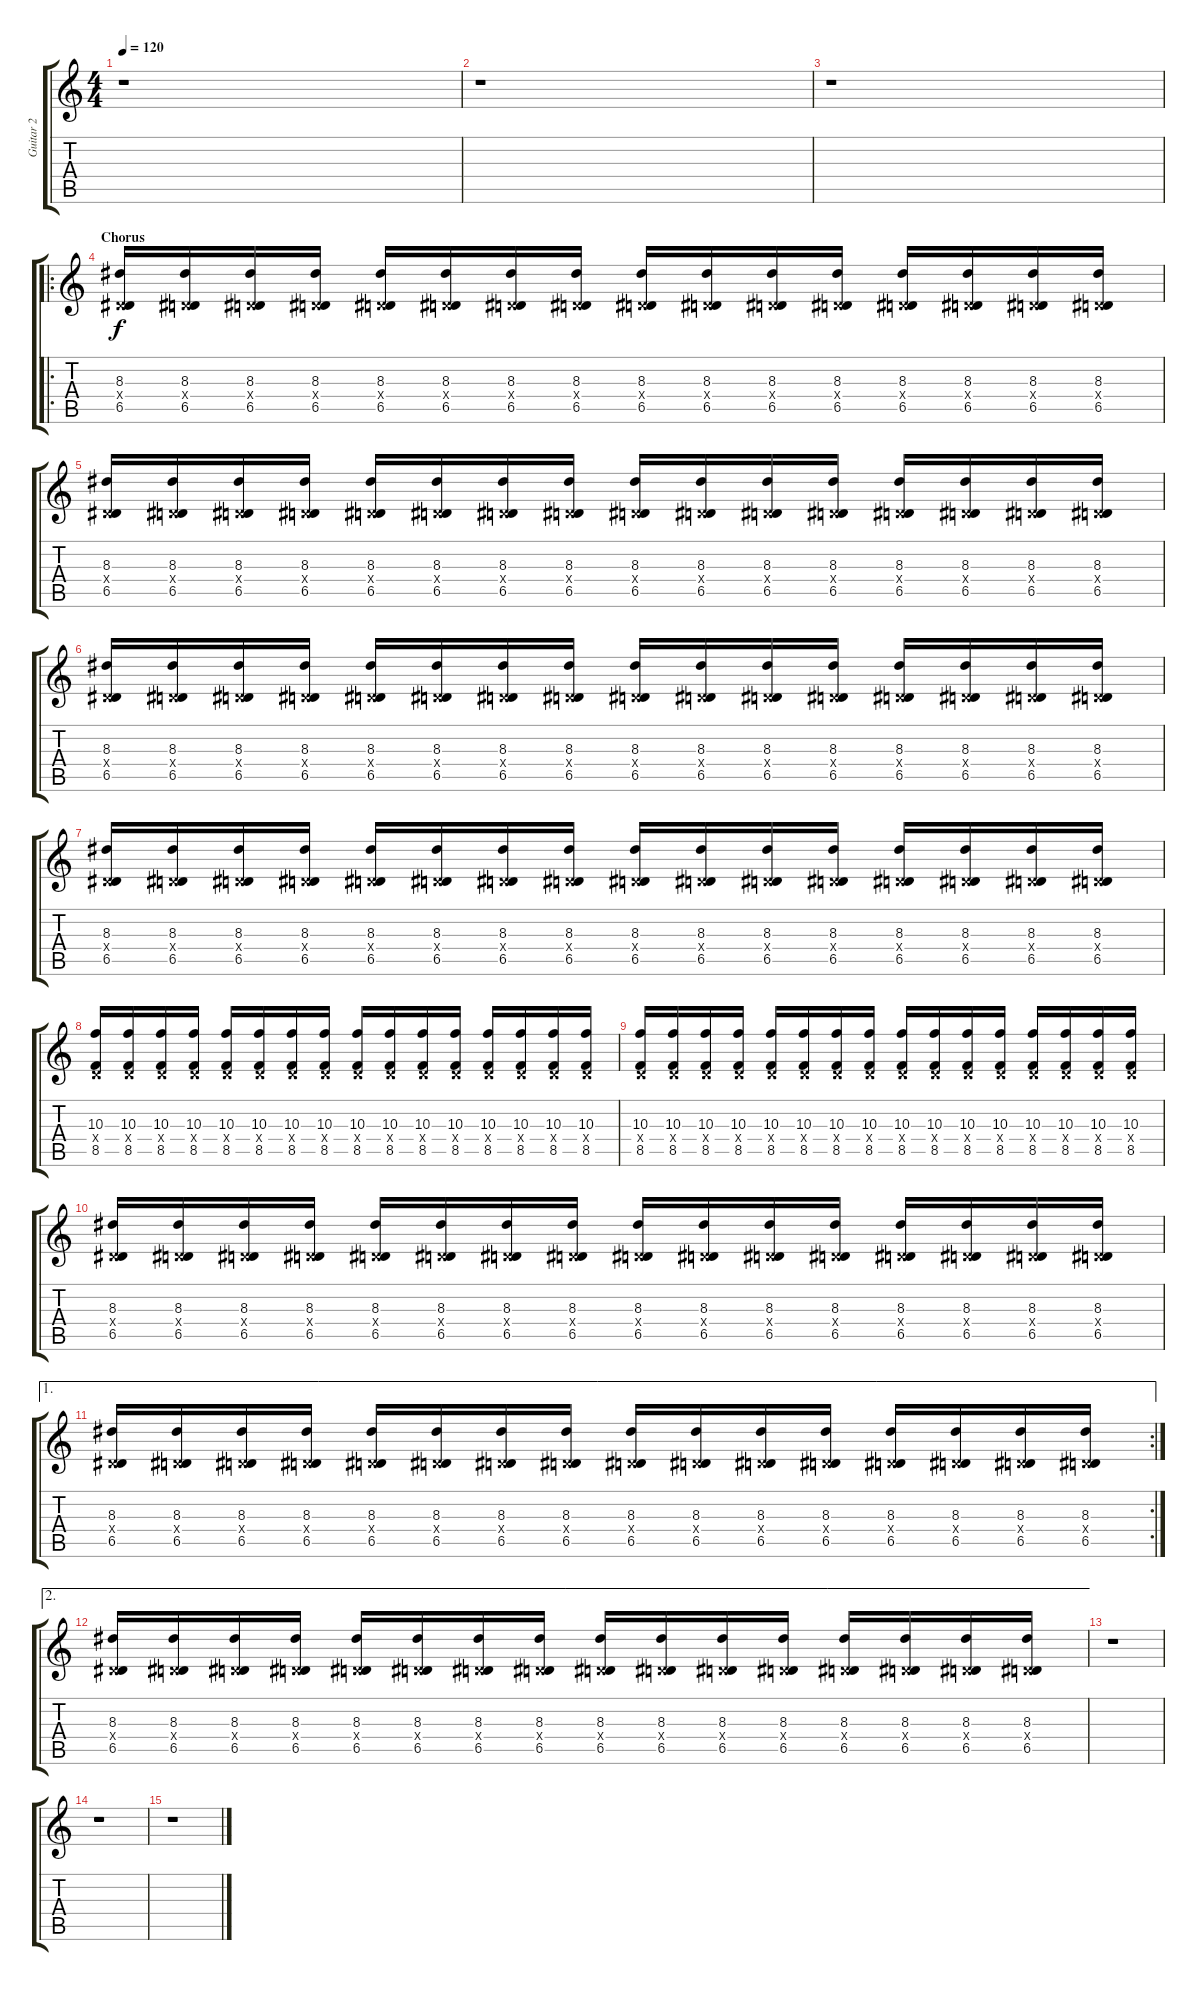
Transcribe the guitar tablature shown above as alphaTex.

\track ("Guitar 2" "Guitar 2") {instrument distortionguitar}
\staff {score tabs}
\tuning (E4 B3 G3 D3 A2 E2) {hide}
\ts (4 4)
\tempo 120
\clef g2
\ks c
r.1{dy f} |
r.1 |
r.1 |
\ro
\section ("" "Chorus")
(8.3 0.4{x} 6.5).16 (8.3 0.4{x} 6.5).16 (8.3 0.4{x} 6.5).16 (8.3 0.4{x} 6.5).16 (8.3 0.4{x} 6.5).16 (8.3 0.4{x} 6.5).16 (8.3 0.4{x} 6.5).16 (8.3 0.4{x} 6.5).16 (8.3 0.4{x} 6.5).16 (8.3 0.4{x} 6.5).16 (8.3 0.4{x} 6.5).16 (8.3 0.4{x} 6.5).16 (8.3 0.4{x} 6.5).16 (8.3 0.4{x} 6.5).16 (8.3 0.4{x} 6.5).16 (8.3 0.4{x} 6.5).16 |
(8.3 0.4{x} 6.5).16 (8.3 0.4{x} 6.5).16 (8.3 0.4{x} 6.5).16 (8.3 0.4{x} 6.5).16 (8.3 0.4{x} 6.5).16 (8.3 0.4{x} 6.5).16 (8.3 0.4{x} 6.5).16 (8.3 0.4{x} 6.5).16 (8.3 0.4{x} 6.5).16 (8.3 0.4{x} 6.5).16 (8.3 0.4{x} 6.5).16 (8.3 0.4{x} 6.5).16 (8.3 0.4{x} 6.5).16 (8.3 0.4{x} 6.5).16 (8.3 0.4{x} 6.5).16 (8.3 0.4{x} 6.5).16 |
(8.3 0.4{x} 6.5).16 (8.3 0.4{x} 6.5).16 (8.3 0.4{x} 6.5).16 (8.3 0.4{x} 6.5).16 (8.3 0.4{x} 6.5).16 (8.3 0.4{x} 6.5).16 (8.3 0.4{x} 6.5).16 (8.3 0.4{x} 6.5).16 (8.3 0.4{x} 6.5).16 (8.3 0.4{x} 6.5).16 (8.3 0.4{x} 6.5).16 (8.3 0.4{x} 6.5).16 (8.3 0.4{x} 6.5).16 (8.3 0.4{x} 6.5).16 (8.3 0.4{x} 6.5).16 (8.3 0.4{x} 6.5).16 |
(8.3 0.4{x} 6.5).16 (8.3 0.4{x} 6.5).16 (8.3 0.4{x} 6.5).16 (8.3 0.4{x} 6.5).16 (8.3 0.4{x} 6.5).16 (8.3 0.4{x} 6.5).16 (8.3 0.4{x} 6.5).16 (8.3 0.4{x} 6.5).16 (8.3 0.4{x} 6.5).16 (8.3 0.4{x} 6.5).16 (8.3 0.4{x} 6.5).16 (8.3 0.4{x} 6.5).16 (8.3 0.4{x} 6.5).16 (8.3 0.4{x} 6.5).16 (8.3 0.4{x} 6.5).16 (8.3 0.4{x} 6.5).16 |
(10.3 0.4{x} 8.5).16 (10.3 0.4{x} 8.5).16 (10.3 0.4{x} 8.5).16 (10.3 0.4{x} 8.5).16 (10.3 0.4{x} 8.5).16 (10.3 0.4{x} 8.5).16 (10.3 0.4{x} 8.5).16 (10.3 0.4{x} 8.5).16 (10.3 0.4{x} 8.5).16 (10.3 0.4{x} 8.5).16 (10.3 0.4{x} 8.5).16 (10.3 0.4{x} 8.5).16 (10.3 0.4{x} 8.5).16 (10.3 0.4{x} 8.5).16 (10.3 0.4{x} 8.5).16 (10.3 0.4{x} 8.5).16 |
(10.3 0.4{x} 8.5).16 (10.3 0.4{x} 8.5).16 (10.3 0.4{x} 8.5).16 (10.3 0.4{x} 8.5).16 (10.3 0.4{x} 8.5).16 (10.3 0.4{x} 8.5).16 (10.3 0.4{x} 8.5).16 (10.3 0.4{x} 8.5).16 (10.3 0.4{x} 8.5).16 (10.3 0.4{x} 8.5).16 (10.3 0.4{x} 8.5).16 (10.3 0.4{x} 8.5).16 (10.3 0.4{x} 8.5).16 (10.3 0.4{x} 8.5).16 (10.3 0.4{x} 8.5).16 (10.3 0.4{x} 8.5).16 |
(8.3 0.4{x} 6.5).16 (8.3 0.4{x} 6.5).16 (8.3 0.4{x} 6.5).16 (8.3 0.4{x} 6.5).16 (8.3 0.4{x} 6.5).16 (8.3 0.4{x} 6.5).16 (8.3 0.4{x} 6.5).16 (8.3 0.4{x} 6.5).16 (8.3 0.4{x} 6.5).16 (8.3 0.4{x} 6.5).16 (8.3 0.4{x} 6.5).16 (8.3 0.4{x} 6.5).16 (8.3 0.4{x} 6.5).16 (8.3 0.4{x} 6.5).16 (8.3 0.4{x} 6.5).16 (8.3 0.4{x} 6.5).16 |
\ae 1
\rc 2
(8.3 0.4{x} 6.5).16 (8.3 0.4{x} 6.5).16 (8.3 0.4{x} 6.5).16 (8.3 0.4{x} 6.5).16 (8.3 0.4{x} 6.5).16 (8.3 0.4{x} 6.5).16 (8.3 0.4{x} 6.5).16 (8.3 0.4{x} 6.5).16 (8.3 0.4{x} 6.5).16 (8.3 0.4{x} 6.5).16 (8.3 0.4{x} 6.5).16 (8.3 0.4{x} 6.5).16 (8.3 0.4{x} 6.5).16 (8.3 0.4{x} 6.5).16 (8.3 0.4{x} 6.5).16 (8.3 0.4{x} 6.5).16 |
\ae 2
(8.3 0.4{x} 6.5).16 (8.3 0.4{x} 6.5).16 (8.3 0.4{x} 6.5).16 (8.3 0.4{x} 6.5).16 (8.3 0.4{x} 6.5).16 (8.3 0.4{x} 6.5).16 (8.3 0.4{x} 6.5).16 (8.3 0.4{x} 6.5).16 (8.3 0.4{x} 6.5).16 (8.3 0.4{x} 6.5).16 (8.3 0.4{x} 6.5).16 (8.3 0.4{x} 6.5).16 (8.3 0.4{x} 6.5).16 (8.3 0.4{x} 6.5).16 (8.3 0.4{x} 6.5).16 (8.3 0.4{x} 6.5).16 |
r.1 |
r.1 |
r.1
